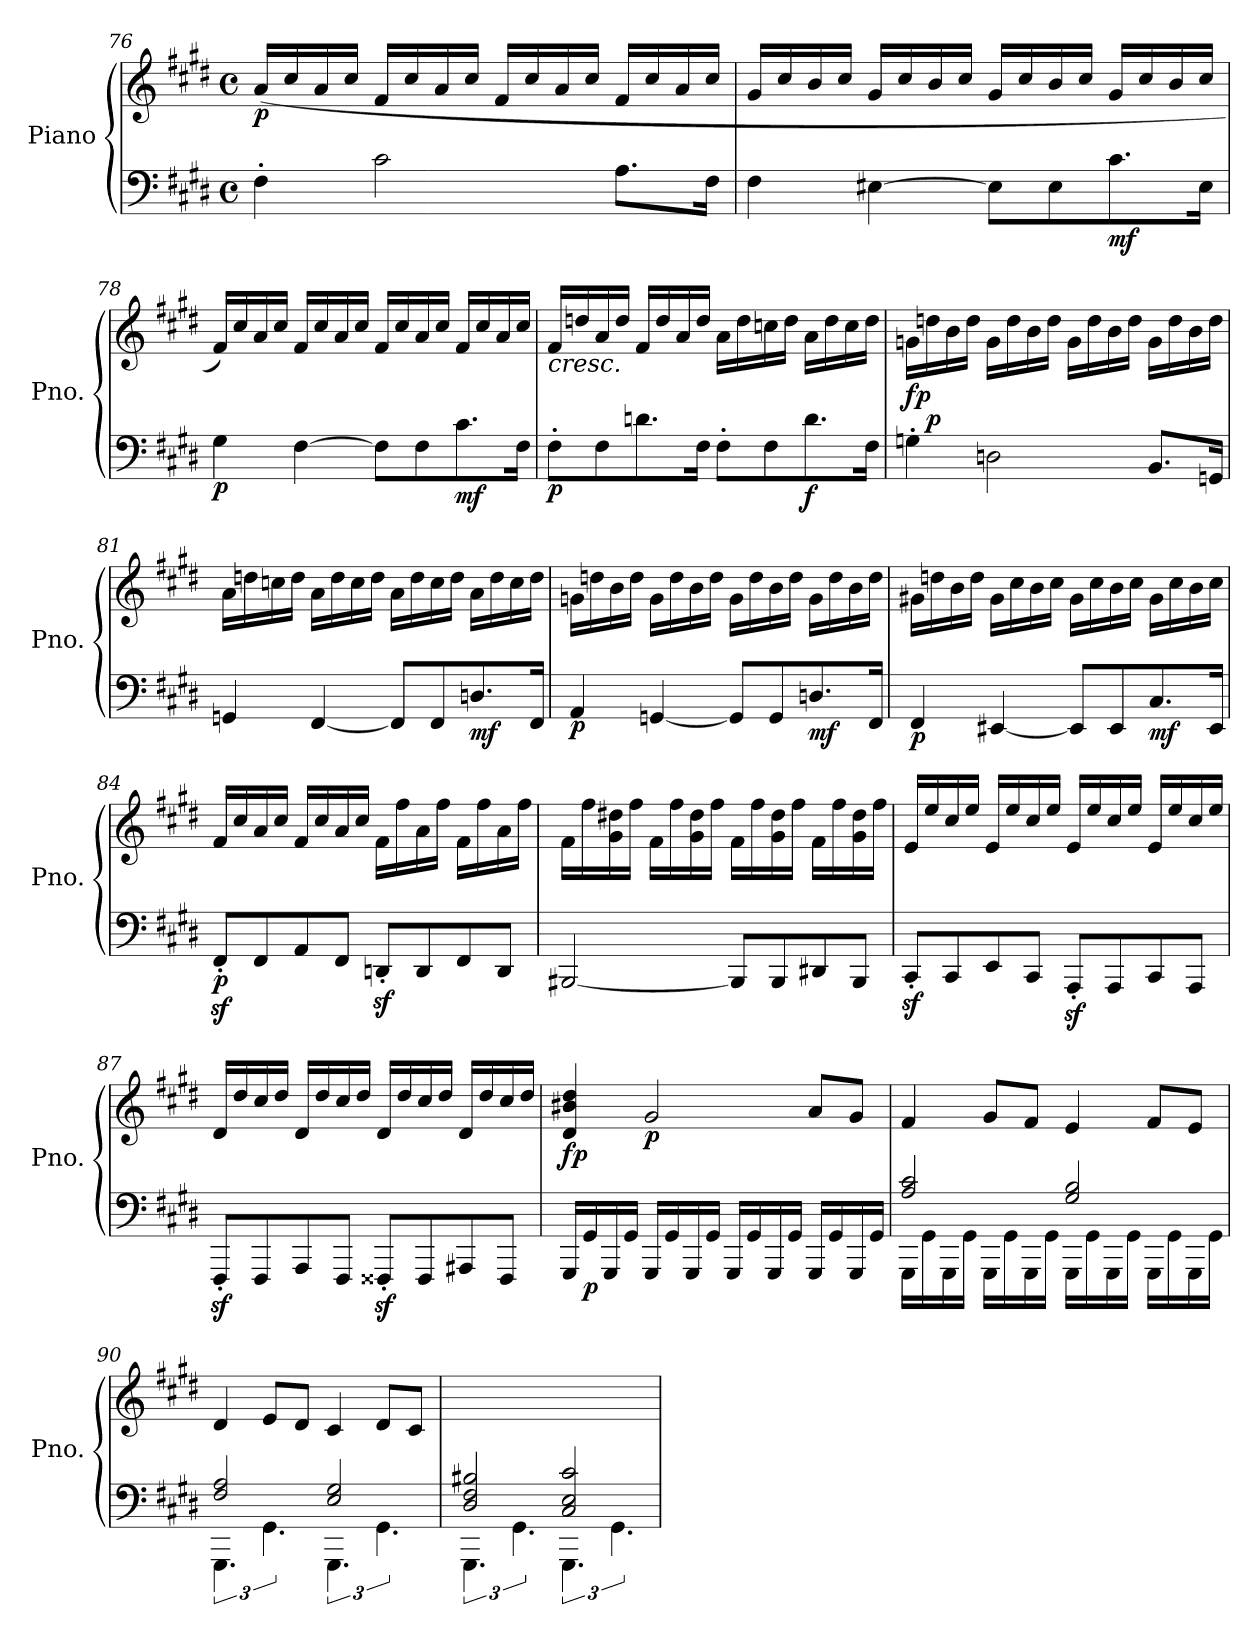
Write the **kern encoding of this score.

**kern	**kern	**dynam
*part1	*part1	*part1
*staff2	*staff1	*staff1/2
*I"Piano	*	*
*I'Pno.	*	*
*clefF4	*clefG2	*
*k[f#c#g#d#]	*k[f#c#g#d#]	*
*M4/4	*M4/4	*
*met(c)	*met(c)	*
=76	=76	=76
!	!	!LO:DY:b
4F#'\	(>16a/LL	p
.	16cc#/	.
.	16a/	.
.	16cc#/JJ	.
2c#\	16f#/LL	.
.	16cc#/	.
.	16a/	.
.	16cc#/JJ	.
.	16f#/LL	.
.	16cc#/	.
.	16a/	.
.	16cc#/JJ	.
8.A\L	16f#/LL	.
.	16cc#/	.
.	16a/	.
16F#\Jk	16cc#/JJ	.
=77	=77	=77
4F#\	16g#/LL	.
.	16cc#/	.
.	16b/	.
.	16cc#/JJ	.
[4E#X\	16g#/LL	.
.	16cc#/	.
.	16b/	.
.	16cc#/JJ	.
8E#\L]	16g#/LL	.
.	16cc#/	.
8E#\	16b/	.
.	16cc#/JJ	.
!	!	!LO:DY:b=2
8.c#\	16g#/LL	mf
.	16cc#/	.
.	16b/	.
16E#\Jk	16cc#/JJ	.
!!LO:LB:g=z
=78	=78	=78
!	!	!LO:DY:b=2
4G#\	16f#/LL)	p
.	16cc#/	.
.	16a/	.
.	16cc#/JJ	.
[4F#\	16f#/LL	.
.	16cc#/	.
.	16a/	.
.	16cc#/JJ	.
8F#\L]	16f#/LL	.
.	16cc#/	.
8F#\	16a/	.
.	16cc#/JJ	.
!	!	!LO:DY:b=2
8.c#\	16f#/LL	mf
.	16cc#/	.
.	16a/	.
16F#\Jk	16cc#/JJ	.
=79	=79	=79
!	!LO:TX:b:i:t=cresc.	!
!	!	!LO:DY:b=2
8F#'\L	16f#/LL	p
.	16ddn/	.
8F#\	16a/	.
.	16dd/JJ	.
8.dn\	16f#/LL	.
.	16dd/	.
.	16a/	.
16F#\Jk	16dd/JJ	.
8F#'\L	16a\LL	.
.	16dd\	.
8F#\	16ccn\	.
.	16dd\JJ	.
!	!	!LO:DY:b=2
8.d\	16a\LL	f
.	16dd\	.
.	16cc\	.
16F#\Jk	16dd\JJ	.
=80	=80	=80
!	!	!LO:DY:b
4Gn'\	16gn\LL	fp
!	!	!LO:DY:b
.	16ddn\	p
.	16b\	.
.	16dd\JJ	.
2Dn\	16g\LL	.
.	16dd\	.
.	16b\	.
.	16dd\JJ	.
.	16g\LL	.
.	16dd\	.
.	16b\	.
.	16dd\JJ	.
8.BB/L	16g\LL	.
.	16dd\	.
.	16b\	.
16GGn/Jk	16dd\JJ	.
!!LO:PB:g=z
=81	=81	=81
4GGn/	16a\LL	.
.	16ddn\	.
.	16ccn\	.
.	16dd\JJ	.
[4FF#/	16a\LL	.
.	16dd\	.
.	16cc\	.
.	16dd\JJ	.
8FF#/L]	16a\LL	.
.	16dd\	.
8FF#/	16cc\	.
.	16dd\JJ	.
!	!	!LO:DY:b=2
8.Dn/	16a\LL	mf
.	16dd\	.
.	16cc\	.
16FF#/Jk	16dd\JJ	.
=82	=82	=82
!	!	!LO:DY:b=2
4AA/	16gn\LL	p
.	16ddn\	.
.	16b\	.
.	16dd\JJ	.
[4GGn/	16g\LL	.
.	16dd\	.
.	16b\	.
.	16dd\JJ	.
8GG/L]	16g\LL	.
.	16dd\	.
8GG/	16b\	.
.	16dd\JJ	.
!	!	!LO:DY:b=2
8.Dn/	16g\LL	mf
.	16dd\	.
.	16b\	.
16FF#/Jk	16dd\JJ	.
=83	=83	=83
!	!	!LO:DY:b=2
4FF#/	16g#X\LL	p
.	16ddn\	.
.	16b\	.
.	16dd\JJ	.
[4EE#X/	16g#\LL	.
.	16cc#\	.
.	16b\	.
.	16cc#\JJ	.
8EE#/L]	16g#\LL	.
.	16cc#\	.
8EE#/	16b\	.
.	16cc#\JJ	.
!	!	!LO:DY:b=2
8.C#/	16g#\LL	mf
.	16cc#\	.
.	16b\	.
16EE#/Jk	16cc#\JJ	.
!!LO:LB:g=z
=84	=84	=84
!	!	!LO:DY:b=2
8FF#z>'/L	16f#/LL	p
.	16cc#/	.
8FF#/	16a/	.
.	16cc#/JJ	.
8AA/	16f#/LL	.
.	16cc#/	.
8FF#/J	16a/	.
.	16cc#/JJ	.
8DDnz>'/L	16f#\LL	.
.	16ff#\	.
8DD/	16a\	.
.	16ff#\JJ	.
8FF#/	16f#\LL	.
.	16ff#\	.
8DD/J	16a\	.
.	16ff#\JJ	.
=85	=85	=85
[2BBB#X/	16f#\LL	.
.	16ff#\	.
.	16g#\ 16dd#X\	.
.	16ff#\JJ	.
.	16f#\LL	.
.	16ff#\	.
.	16g#\ 16dd#\	.
.	16ff#\JJ	.
8BBB#/L]	16f#\LL	.
.	16ff#\	.
8BBB#/	16g#\ 16dd#\	.
.	16ff#\JJ	.
8DD#X/	16f#\LL	.
.	16ff#\	.
8BBB#/J	16g#\ 16dd#\	.
.	16ff#\JJ	.
=86	=86	=86
8CC#z>'/L	16e/LL	.
.	16ee/	.
8CC#/	16cc#/	.
.	16ee/JJ	.
8EE/	16e/LL	.
.	16ee/	.
8CC#/J	16cc#/	.
.	16ee/JJ	.
8AAAz>'/L	16e/LL	.
.	16ee/	.
8AAA/	16cc#/	.
.	16ee/JJ	.
8CC#/	16e/LL	.
.	16ee/	.
8AAA/J	16cc#/	.
.	16ee/JJ	.
!!LO:LB:g=z
=87	=87	=87
8FFF#z>'/L	16d#/LL	.
.	16dd#/	.
8FFF#/	16cc#/	.
.	16dd#/JJ	.
8AAA/	16d#/LL	.
.	16dd#/	.
8FFF#/J	16cc#/	.
.	16dd#/JJ	.
8FFF##Xz>'/L	16d#/LL	.
.	16dd#/	.
8FFF##/	16cc#/	.
.	16dd#/JJ	.
8AAA#X/	16d#/LL	.
.	16dd#/	.
8FFF##/J	16cc#/	.
.	16dd#/JJ	.
=88	=88	=88
!	!	!LO:DY:b
16GGG#/LL	4d#/ 4b#X/ 4dd#/	fp
!	!	!LO:DY:b=2
16GG#/	.	p
16GGG#/	.	.
16GG#/JJ	.	.
!	!	!LO:DY:b
16GGG#/LL	2g#/	p
16GG#/	.	.
16GGG#/	.	.
16GG#/JJ	.	.
16GGG#/LL	.	.
16GG#/	.	.
16GGG#/	.	.
16GG#/JJ	.	.
16GGG#/LL	8a/L	.
16GG#/	.	.
16GGG#/	8g#/J	.
16GG#/JJ	.	.
=89	=89	=89
*^	*	*
2A/ 2c#/	16GGG#\LL	4f#:/	.
.	16GG#\	.	.
.	16GGG#\	.	.
.	16GG#\JJ	.	.
.	16GGG#\LL	8g#/L	.
.	16GG#\	.	.
.	16GGG#\	8f#/J	.
.	16GG#\JJ	.	.
2G#/ 2B/	16GGG#\LL	4e/	.
.	16GG#\	.	.
.	16GGG#\	.	.
.	16GG#\JJ	.	.
.	16GGG#\LL	8f#/L	.
.	16GG#\	.	.
.	16GGG#\	8e/J	.
.	16GG#\JJ	.	.
=90	=90	=90	=90
2F#/ 2A/	6.GGG#\	4d#/	.
.	6.GG#\	8e/L	.
.	.	8d#/J	.
2E/ 2G#/	6.GGG#\	4c#/	.
.	6.GG#\	8d#/L	.
.	.	8c#/J	.
!!LO:LB:g=z
=91	=91	=91	=91
2D#/ 2F#/ 2B#X/	6.GGG#\	1ryy	.
.	6.GG#\	.	.
2C#/ 2E/ 2c#/	6.GGG#\	.	.
.	6.GG#\	.	.
*v	*v	*	*
=	=	=
*-	*-	*-
